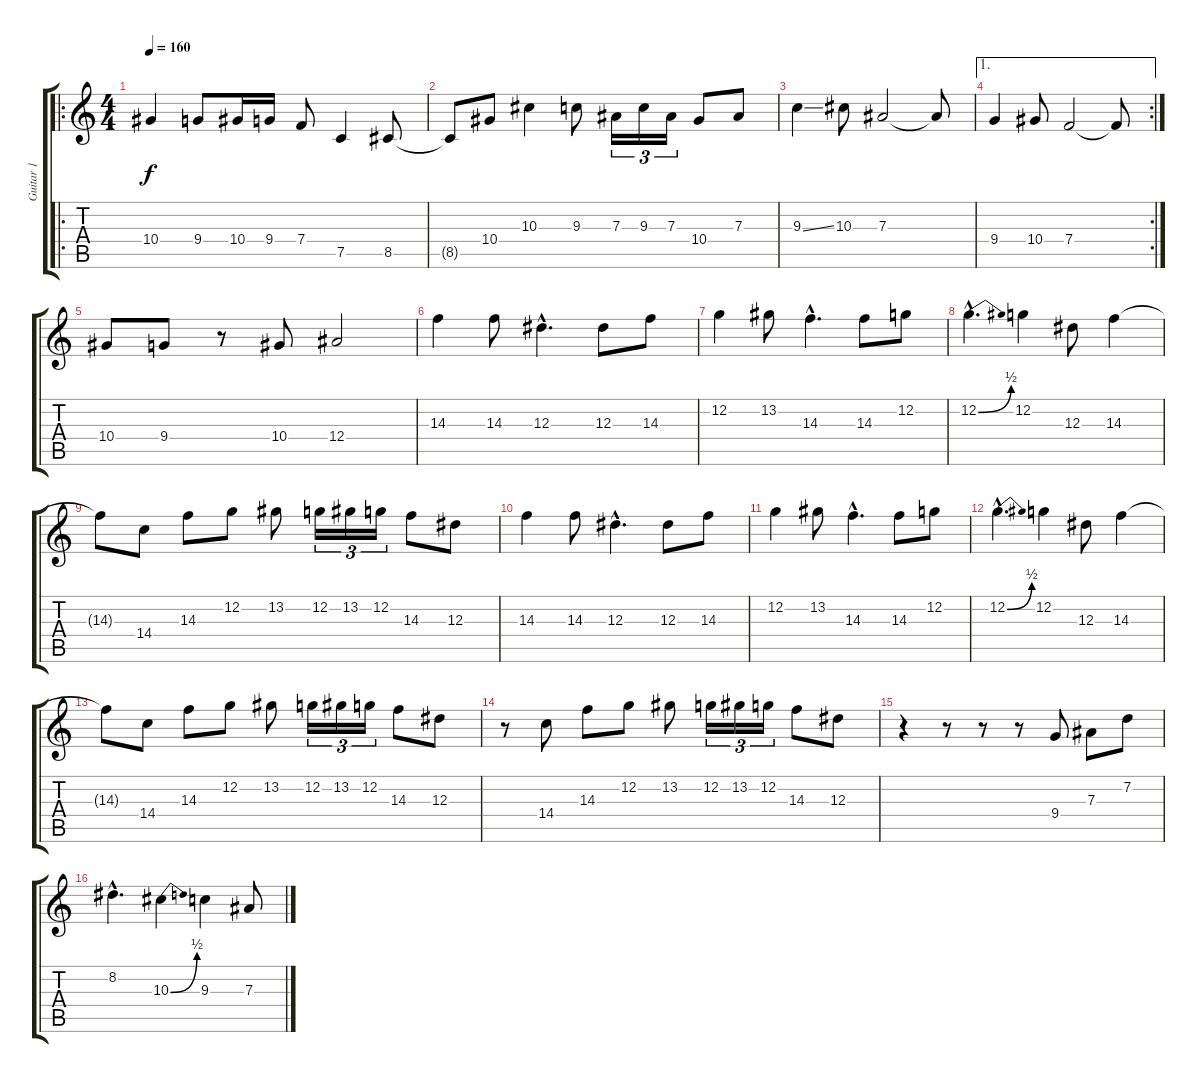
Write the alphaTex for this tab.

\track ("Guitar 1" "Guitar 1") {instrument distortionguitar}
\staff {score tabs}
\tuning (C4 G3 Eb3 Bb2 F2 C2) {hide}
\ro
\ts (4 4)
\tempo 160
\clef g2
\ks c
10.4.4{dy f} 9.4.8 10.4.16 9.4.16 7.4.8 7.5.4 8.5.8 |
8.5{t}.8 10.4.8 10.3.4 9.3.8 7.3.16{tu (3 2)} 9.3.16{tu (3 2)} 7.3.16{tu (3 2)} 10.4.8 7.3.8 |
9.3{ss}.4 10.3.8 7.3.2 7.3{t}.8 |
\ae 1
\rc 2
9.4.4 10.4.8 7.4.2 7.4{t}.8 |
10.4.8 9.4.8 r.8 10.4.8 12.4.2 |
14.3.4 14.3.8 12.3{hac}.4{d} 12.3.8 14.3.8 |
12.2.4 13.2.8 14.3{hac}.4{d} 14.3.8 12.2.8 |
12.2{be (bend 0 0 60 2) hac}.4{d} 12.2.4 12.3.8 14.3.4 |
14.3{t}.8 14.4.8 14.3.8 12.2.8 13.2.8 12.2.16{tu (3 2)} 13.2.16{tu (3 2)} 12.2.16{tu (3 2)} 14.3.8 12.3.8 |
14.3.4 14.3.8 12.3{hac}.4{d} 12.3.8 14.3.8 |
12.2.4 13.2.8 14.3{hac}.4{d} 14.3.8 12.2.8 |
12.2{be (bend 0 0 60 2) hac}.4{d} 12.2.4 12.3.8 14.3.4 |
14.3{t}.8 14.4.8 14.3.8 12.2.8 13.2.8 12.2.16{tu (3 2)} 13.2.16{tu (3 2)} 12.2.16{tu (3 2)} 14.3.8 12.3.8 |
r.8 14.4.8 14.3.8 12.2.8 13.2.8 12.2.16{tu (3 2)} 13.2.16{tu (3 2)} 12.2.16{tu (3 2)} 14.3.8 12.3.8 |
r.4 r.8 r.8 r.8 9.4.8 7.3.8 7.2.8 |
8.2{hac}.4{d} 10.3{be (bend 0 0 60 2)}.4 9.3.4 7.3.8
